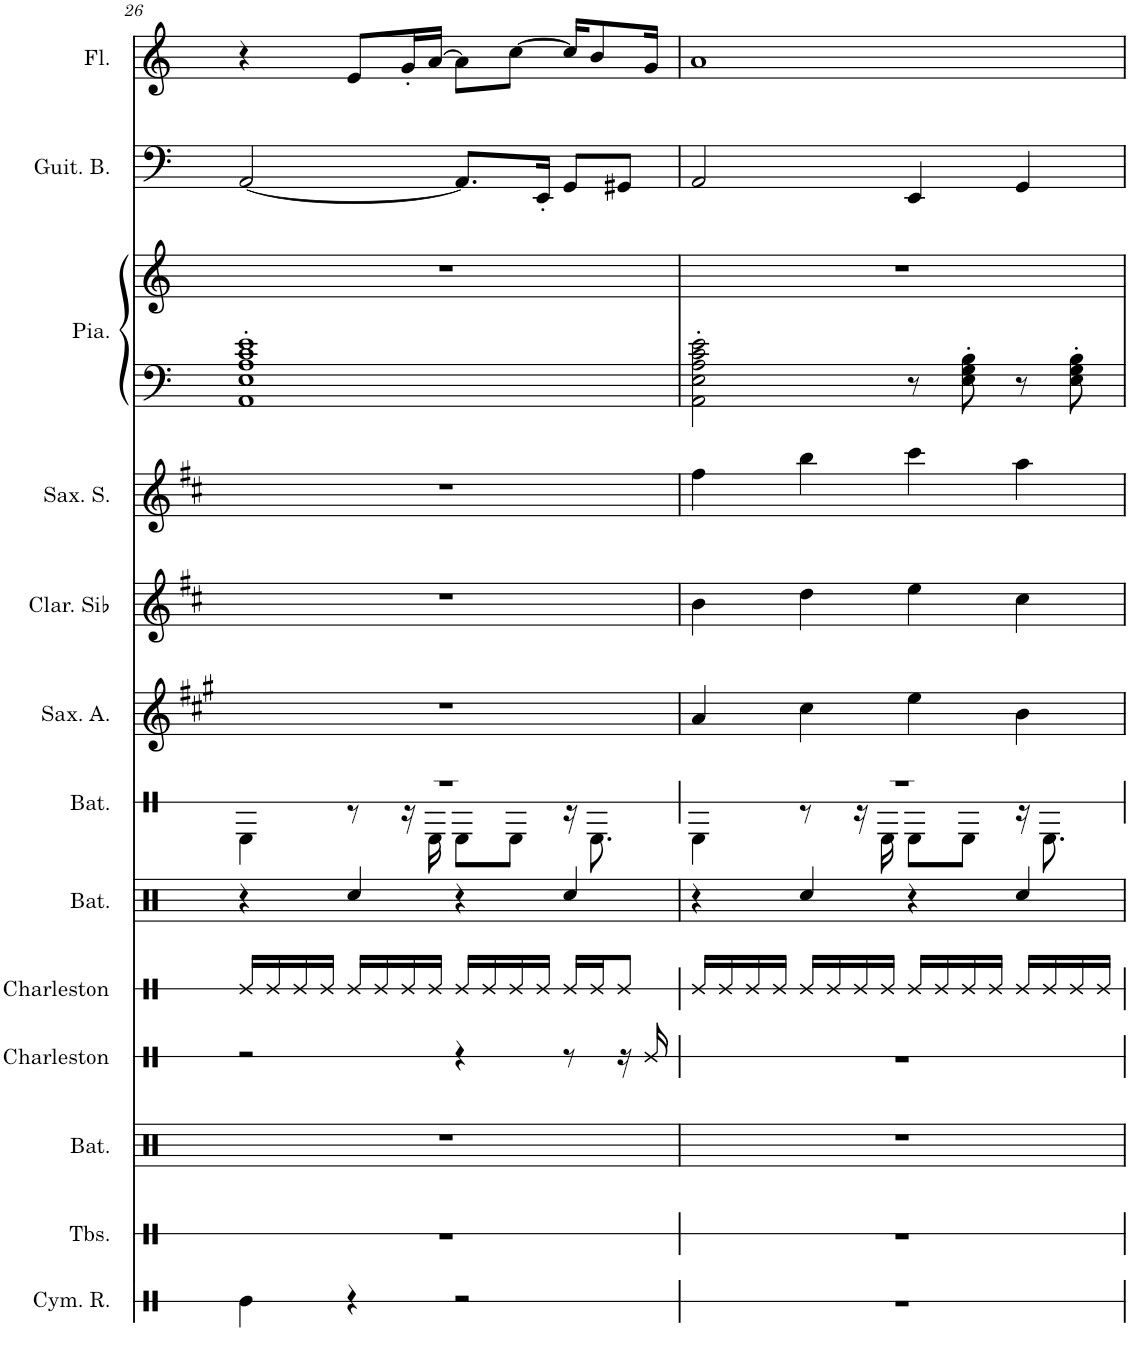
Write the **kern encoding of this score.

**kern	**kern	**kern	**kern	**kern	**kern	**kern	**kern	**kern	**kern	**kern	**kern	**kern	**kern	**kern
*part14	*part13	*part12	*part11	*part10	*part9	*part8	*part7	*part6	*part5	*part4	*part3	*part3	*part2	*part1
*staff15	*staff14	*staff13	*staff12	*staff11	*staff10	*staff9	*staff8	*staff7	*staff6	*staff5	*staff4	*staff3	*staff2	*staff1
*I"Cymbale ride	*I"Tablas	*I"Batterie	*I"Charleston	*I"Charleston	*I"Batterie	*I"Batterie	*I"Saxophone Alto	*I"Clarinette en Sib	*I"Saxophone Soprano	*I"Guitare classique, Acoustic Guitar (nylon)	*I"Piano, Acoustic Grand Piano	*	*I"Guitare Basse	*I"Flûte
*I'Cym. R.	*I'Tbs.	*I'Bat.	*I'Charleston	*I'Charleston	*I'Bat.	*I'Bat.	*I'Sax. A.	*I'Clar. Sib	*I'Sax. S.	*I'Guit.	*I'Pia.	*	*I'Guit. B.	*I'Fl.
!!LO:PB:g=z
*clefX	*clefX	*clefX	*clefX	*clefX	*clefX	*clefX	*clefG2	*clefG2	*clefG2	*clefGv2	*clefF4	*clefG2	*clefF4	*clefG2
*	*	*	*	*	*	*	*Trd5c9	*Trd1c2	*Trd1c2	*	*	*	*Trd7c12	*
*k[]	*k[]	*k[]	*k[]	*k[]	*k[]	*k[]	*k[f#c#g#]	*k[f#c#]	*k[f#c#]	*k[]	*k[]	*k[]	*k[]	*k[]
*M4/4	*M4/4	*M4/4	*M4/4	*M4/4	*M4/4	*M4/4	*M4/4	*M4/4	*M4/4	*M4/4	*M4/4	*M4/4	*M4/4	*M4/4
=26	=26	=26	=26	=26	=26	=26	=26	=26	=26	=26	=26	=26	=26	=26
*	*	*	*	*	*	*^	*	*	*	*	*	*	*	*
4Re\	1r	1r	2r	16Re/LL	4r	1r	4RE\	1r	1r	1r	2.AA 2.E 2.A 2.c	1AA' 1E' 1A' 1c' 1e'	1r	[2AA/	4r
.	.	.	.	16Re/	.	.	.	.	.	.	.	.	.	.	.
.	.	.	.	16Re/	.	.	.	.	.	.	.	.	.	.	.
.	.	.	.	16Re/JJ	.	.	.	.	.	.	.	.	.	.	.
4r	.	.	.	16Re/LL	4Rcc/	.	8r	.	.	.	.	.	.	.	8e/L
.	.	.	.	16Re/	.	.	.	.	.	.	.	.	.	.	.
.	.	.	.	16Re/	.	.	16r	.	.	.	.	.	.	.	16g'/L
.	.	.	.	16Re/JJ	.	.	16RE\	.	.	.	.	.	.	.	[16a/JJ
2r	.	.	4r	16Re/LL	4r	.	8RE\L	.	.	.	.	.	.	8.AA/L]	8a\L]
.	.	.	.	16Re/	.	.	.	.	.	.	.	.	.	.	.
.	.	.	.	16Re/	.	.	8RE\J	.	.	.	.	.	.	.	[8cc\J
.	.	.	.	16Re/JJ	.	.	.	.	.	.	.	.	.	16EE'/Jk	.
.	.	.	8r	16Re/LL	4Rcc/	.	16r	.	.	.	4r	.	.	8GG/L	16cc/KL]
.	.	.	.	16Re/J	.	.	8.RE\	.	.	.	.	.	.	.	8b/
.	.	.	16r	8Re/J	.	.	.	.	.	.	.	.	.	8GG#X/J	.
.	.	.	16Re/	.	.	.	.	.	.	.	.	.	.	.	16g/Jk
=27	=27	=27	=27	=27	=27	=27	=27	=27	=27	=27	=27	=27	=27	=27	=27
*	*	*	*	*	*	*	*	*	*	*	*^	*	*	*	*
1r	1r	1r	1r	16Re/LL	4r	1r	4RE\	4a/	4b\	4ff#\	8r	4AA	2AA\' 2E\' 2A\' 2c\' 2e\'	1r	2AA/	1a
.	.	.	.	16Re/	.	.	.	.	.	.	.	.	.	.	.	.
.	.	.	.	16Re/	.	.	.	.	.	.	8G 8c	.	.	.	.	.
.	.	.	.	16Re/JJ	.	.	.	.	.	.	.	.	.	.	.	.
.	.	.	.	16Re/LL	4Rcc/	.	8r	4cc#\	4dd\	4bb\	8AA/L	4r	.	.	.	.
.	.	.	.	16Re/	.	.	.	.	.	.	.	.	.	.	.	.
.	.	.	.	16Re/	.	.	16r	.	.	.	8G/ 8c/J	.	.	.	.	.
.	.	.	.	16Re/JJ	.	.	16RE\	.	.	.	.	.	.	.	.	.
.	.	.	.	16Re/LL	4r	.	8RE\L	4ee\	4ee\	4ccc#\	8r	4EE	8r	.	4EE/	.
.	.	.	.	16Re/	.	.	.	.	.	.	.	.	.	.	.	.
.	.	.	.	16Re/	.	.	8RE\J	.	.	.	8E 8G	.	8E\' 8G\' 8B\'	.	.	.
.	.	.	.	16Re/JJ	.	.	.	.	.	.	.	.	.	.	.	.
.	.	.	.	16Re/LL	4Rcc/	.	16r	4b\	4cc#\	4aa\	8r	4GG	8r	.	4GG/	.
.	.	.	.	16Re/	.	.	8.RE\	.	.	.	.	.	.	.	.	.
.	.	.	.	16Re/	.	.	.	.	.	.	8G 8B	.	8E\' 8G\' 8B\'	.	.	.
.	.	.	.	16Re/JJ	.	.	.	.	.	.	.	.	.	.	.	.
*	*	*	*	*	*	*v	*v	*	*	*	*v	*v	*	*	*	*
=	=	=	=	=	=	=	=	=	=	=	=	=	=	=
*-	*-	*-	*-	*-	*-	*-	*-	*-	*-	*-	*-	*-	*-	*-
